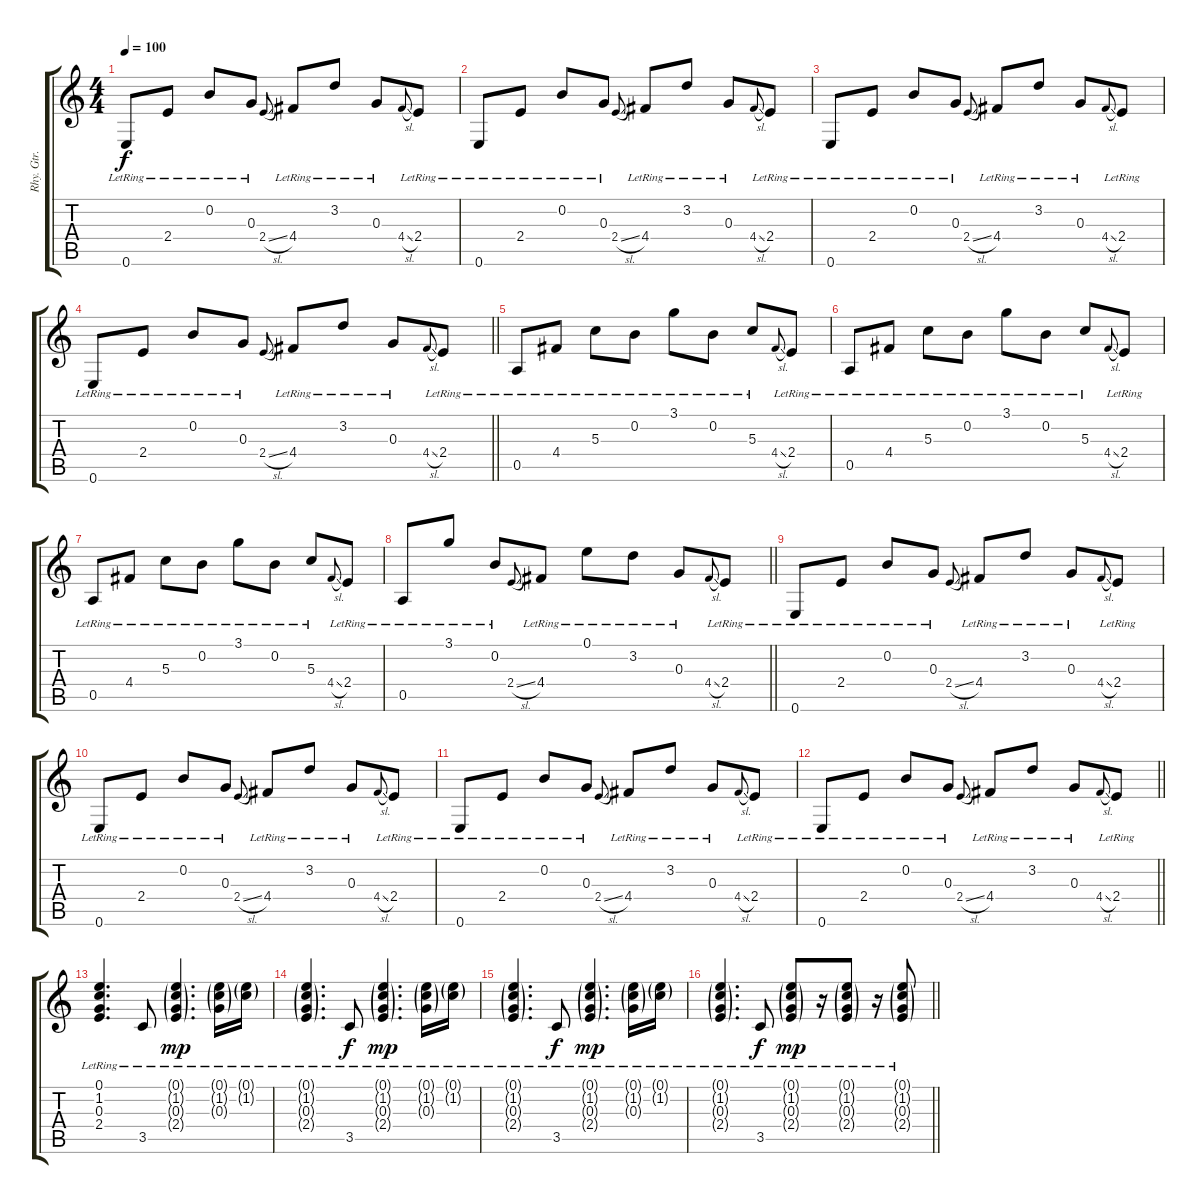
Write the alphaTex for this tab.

\track ("Rhy. Gtr. 2" "Rhy. Gtr. ") {instrument electricguitarclean}
\staff {score tabs}
\tuning (E4 B3 G3 D3 A2 E2) {hide}
\ts (4 4)
\tempo 100
\clef g2
\ks c
0.6{lr}.8{dy f} 2.4{lr}.8 0.2{lr}.8 0.3{lr}.8 2.4{sl}.8{gr onbeat} 4.4{lr}.8 3.2{lr}.8 0.3{lr}.8 4.4{sl}.8{gr onbeat} 2.4{lr}.8 |
0.6{lr}.8 2.4{lr}.8 0.2{lr}.8 0.3{lr}.8 2.4{sl}.8{gr onbeat} 4.4{lr}.8 3.2{lr}.8 0.3{lr}.8 4.4{sl}.8{gr onbeat} 2.4{lr}.8 |
0.6{lr}.8 2.4{lr}.8 0.2{lr}.8 0.3{lr}.8 2.4{sl}.8{gr onbeat} 4.4{lr}.8 3.2{lr}.8 0.3{lr}.8 4.4{sl}.8{gr onbeat} 2.4{lr}.8 |
\barLineRight lightlight
0.6{lr}.8 2.4{lr}.8 0.2{lr}.8 0.3{lr}.8 2.4{sl}.8{gr onbeat} 4.4{lr}.8 3.2{lr}.8 0.3{lr}.8 4.4{sl}.8{gr onbeat} 2.4{lr}.8 |
\section ("" "")
0.5{lr}.8 4.4{lr}.8 5.3{lr}.8 0.2{lr}.8 3.1{lr}.8 0.2{lr}.8 5.3{lr}.8 4.4{sl}.8{gr onbeat} 2.4{lr}.8 |
0.5{lr}.8 4.4{lr}.8 5.3{lr}.8 0.2{lr}.8 3.1{lr}.8 0.2{lr}.8 5.3{lr}.8 4.4{sl}.8{gr onbeat} 2.4{lr}.8 |
0.5{lr}.8 4.4{lr}.8 5.3{lr}.8 0.2{lr}.8 3.1{lr}.8 0.2{lr}.8 5.3{lr}.8 4.4{sl}.8{gr onbeat} 2.4{lr}.8 |
\barLineRight lightlight
0.5{lr}.8 3.1{lr}.8 0.2{lr}.8 2.4{sl}.8{gr onbeat} 4.4{lr}.8 0.1{lr}.8 3.2{lr}.8 0.3{lr}.8 4.4{sl}.8{gr onbeat} 2.4{lr}.8 |
\section ("" "")
0.6{lr}.8 2.4{lr}.8 0.2{lr}.8 0.3{lr}.8 2.4{sl}.8{gr onbeat} 4.4{lr}.8 3.2{lr}.8 0.3{lr}.8 4.4{sl}.8{gr onbeat} 2.4{lr}.8 |
0.6{lr}.8 2.4{lr}.8 0.2{lr}.8 0.3{lr}.8 2.4{sl}.8{gr onbeat} 4.4{lr}.8 3.2{lr}.8 0.3{lr}.8 4.4{sl}.8{gr onbeat} 2.4{lr}.8 |
0.6{lr}.8 2.4{lr}.8 0.2{lr}.8 0.3{lr}.8 2.4{sl}.8{gr onbeat} 4.4{lr}.8 3.2{lr}.8 0.3{lr}.8 4.4{sl}.8{gr onbeat} 2.4{lr}.8 |
\barLineRight lightlight
0.6{lr}.8 2.4{lr}.8 0.2{lr}.8 0.3{lr}.8 2.4{sl}.8{gr onbeat} 4.4{lr}.8 3.2{lr}.8 0.3{lr}.8 4.4{sl}.8{gr onbeat} 2.4{lr}.8 |
\section ("" "")
(0.1{lr} 1.2{lr} 0.3{lr} 2.4{lr}).4{d} 3.5{lr}.8 (0.1{g lr} 1.2{g lr} 0.3{g lr} 2.4{g lr}).4{d dy mp} (0.1{g lr} 1.2{g lr} 0.3{g lr}).16 (0.1{g lr} 1.2{g lr}).16 |
(0.1{g lr} 1.2{g lr} 0.3{g lr} 2.4{g lr}).4{d} 3.5{lr}.8{dy f} (0.1{g lr} 1.2{g lr} 0.3{g lr} 2.4{g lr}).4{d dy mp} (0.1{g lr} 1.2{g lr} 0.3{g lr}).16 (0.1{g lr} 1.2{g lr}).16 |
(0.1{g lr} 1.2{g lr} 0.3{g lr} 2.4{g lr}).4{d} 3.5{lr}.8{dy f} (0.1{g lr} 1.2{g lr} 0.3{g lr} 2.4{g lr}).4{d dy mp} (0.1{g lr} 1.2{g lr} 0.3{g lr}).16 (0.1{g lr} 1.2{g lr}).16 |
\barLineRight lightlight
(0.1{g lr} 1.2{g lr} 0.3{g lr} 2.4{g lr}).4{d} 3.5{lr}.8{dy f} (0.1{g lr} 1.2{g lr} 0.3{g lr} 2.4{g lr}).8{dy mp} r.16 (0.1{g lr} 1.2{g lr} 0.3{g lr} 2.4{g lr}).8 r.16 (0.1{g lr} 1.2{g lr} 0.3{g lr} 2.4{g lr}).8
